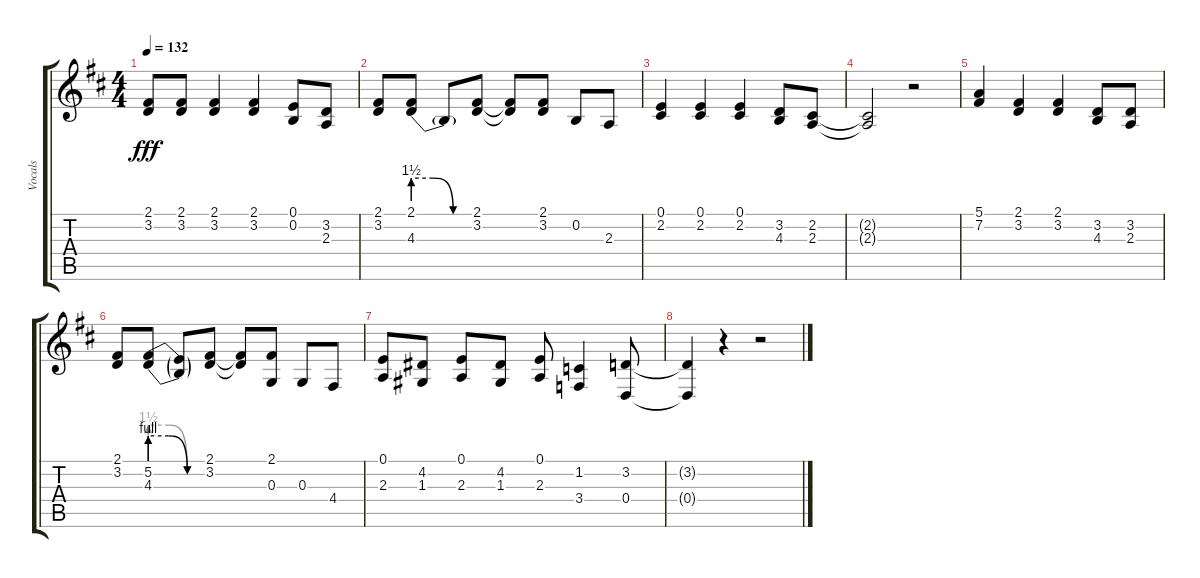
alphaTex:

\track ("Vocals" "Vocals") {instrument tuba}
\staff {score tabs}
\tuning (E4 B3 G3 D3 A2 E2) {hide}
\ts (4 4)
\tempo 132
\clef g2
\ks d
(2.1 3.2).8{dy fff} (2.1 3.2).8 (2.1 3.2).4 (2.1 3.2).4 (0.1 0.2).8 (3.2 2.3).8 |
(2.1 3.2).8 (2.1 4.3{be (custom 0 6 20 6 40 0 60 0)}).8 4.3{t}.8 (2.1 3.2).8 (2.1{t} 3.2{t}).8 (2.1 3.2).8 0.2.8 2.3.8 |
(0.1 2.2).4 (0.1 2.2).4 (0.1 2.2).4 (3.2 4.3).8 (2.2 2.3).8 |
(2.2{t} 2.3{t}).2 r.2 |
(5.1 7.2).4 (2.1 3.2).4 (2.1 3.2).4 (3.2 4.3).8 (3.2 2.3).8 |
(2.1 3.2).8 (5.2{be (custom 0 4 20 4 40 0 60 0)} 4.3{be (custom 0 6 20 6 40 0 60 0)}).8 (5.2{t} 4.3{t}).8 (2.1 3.2).8 (2.1{t} 3.2{t}).8 (2.1 0.3).8 0.3.8 4.4.8 |
(0.1 2.3).8 (4.2 1.3).8 (0.1 2.3).8 (4.2 1.3).8 (0.1 2.3).8 (1.2 3.4).4 (3.2 0.4).8 |
(3.2{t} 0.4{t}).4 r.4 r.2
